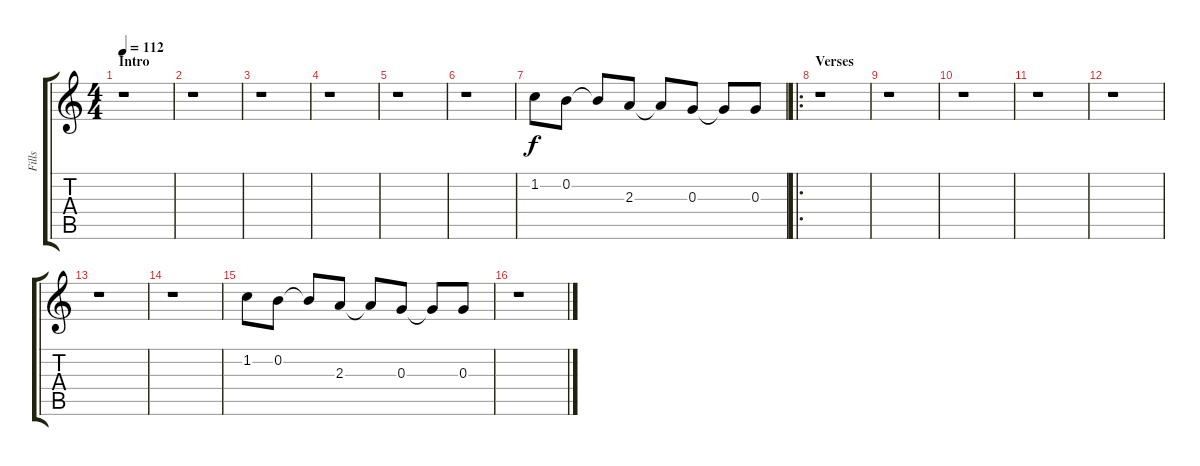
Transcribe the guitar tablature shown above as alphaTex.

\track ("Fills" "Fills") {instrument electricguitarclean}
\staff {score tabs}
\tuning (E4 B3 G3 D3 A2 E2) {hide}
\ts (4 4)
\section ("" "Intro")
\tempo 112
\clef g2
\ks c
r.1{dy f instrument electricguitarclean} |
r.1 |
r.1 |
r.1 |
r.1 |
r.1 |
1.2.8 0.2.8 0.2{t}.8 2.3.8 2.3{t}.8 0.3.8 0.3{t}.8 0.3.8 |
\ro
\section ("" "Verses")
r.1 |
r.1 |
r.1 |
r.1 |
r.1 |
r.1 |
r.1 |
1.2.8 0.2.8 0.2{t}.8 2.3.8 2.3{t}.8 0.3.8 0.3{t}.8 0.3.8 |
r.1
